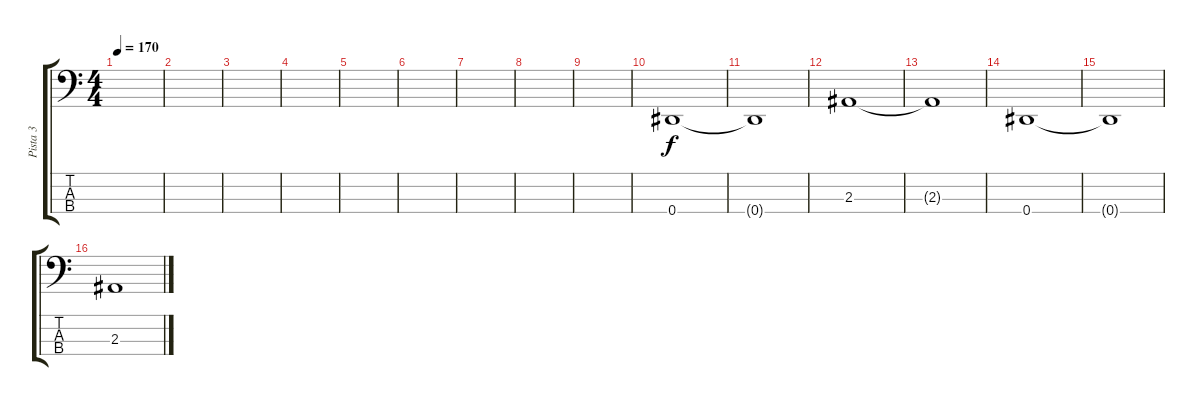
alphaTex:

\track ("Pista 3" "Pista 3") {instrument electricbassfinger}
\staff {score tabs}
\tuning (Gb2 Db2 Ab1 Eb1) {hide}
\ts (4 4)
\tempo 170
\clef f4
\ks c
|
|
|
|
|
|
|
|
|
0.4.1 |
0.4{t}.1 |
2.3.1 |
2.3{t}.1 |
0.4.1 |
0.4{t}.1 |
2.3.1
